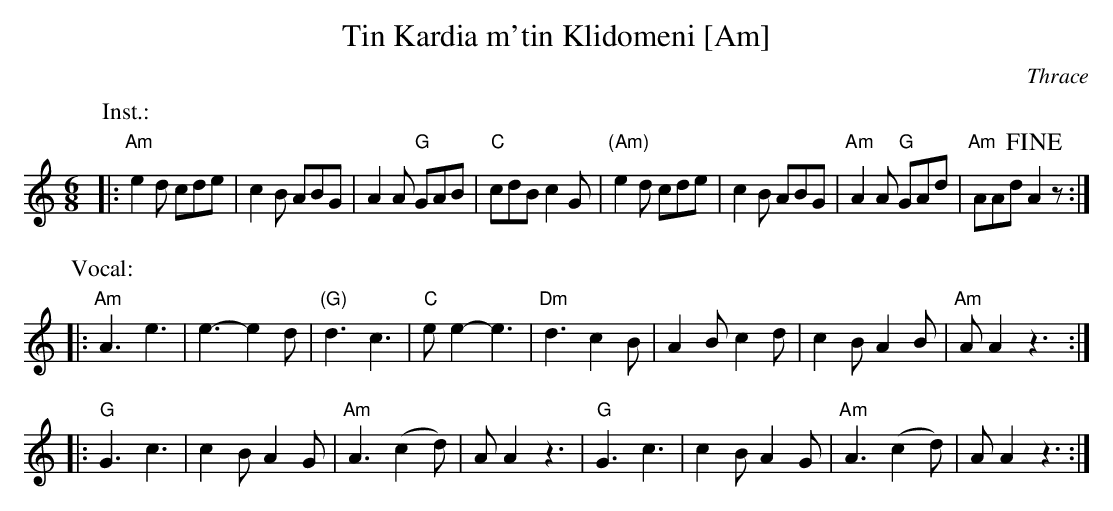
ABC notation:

X:1
T: Tin Kardia m'tin Klidomeni [Am]
O: Thrace
M: 6/8
L: 1/8
K: Am
P: Inst.:
|: "Am"e2d cde | c2B ABG | A2A "G"GAB | "C"cdB c2G \
|  "(Am)"e2d cde | c2B ABG | "Am"A2A "G"GAd | "Am"AAd !fine!A2z :|
P: Vocal:
|: "Am"A3 e3 | e3- e2d | "(G)"d3 c3 | "C"ee2- e3 \
|  "Dm"d3 c2B | A2B c2d | c2B A2B | "Am"AA2 z3 :|
|: "G"G3 c3 | c2B A2G | "Am"A3 (c2d) | AA2 z3 \
|  "G"G3 c3 | c2B A2G | "Am"A3 (c2d) | AA2 z3 :|
